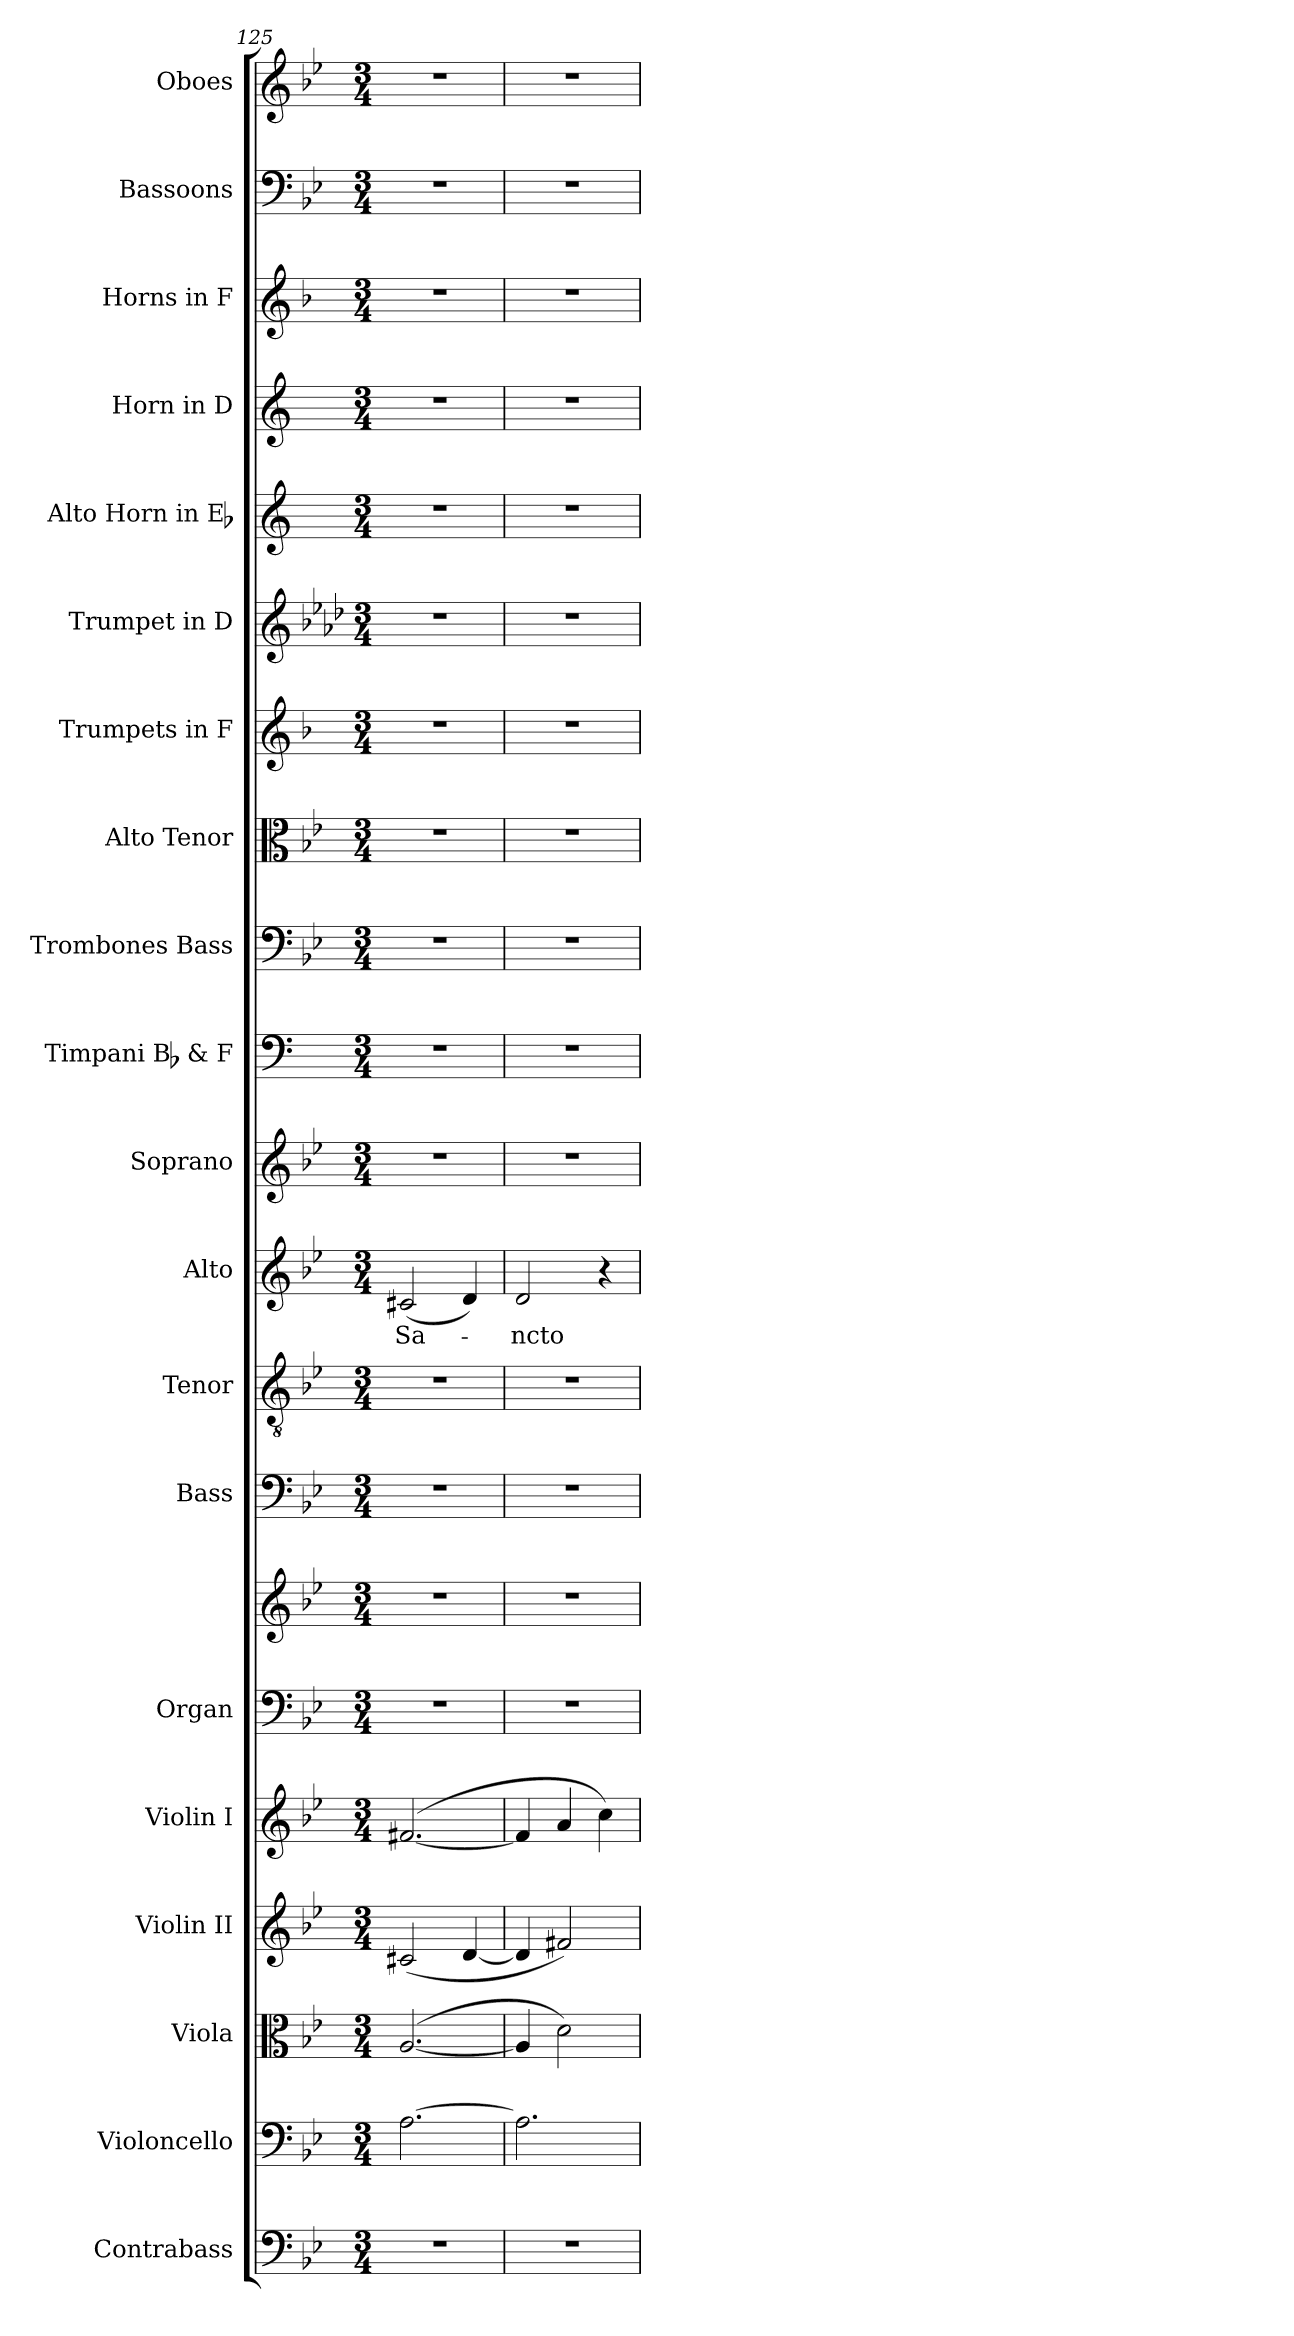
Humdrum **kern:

**kern	**kern	**kern	**kern	**kern	**kern	**kern	**kern	**kern	**kern	**text	**kern	**kern	**kern	**kern	**kern	**kern	**kern	**kern	**kern	**kern	**kern
*part20	*part19	*part18	*part17	*part16	*part15	*part15	*part14	*part13	*part12	*part12	*part11	*part10	*part9	*part8	*part7	*part6	*part5	*part4	*part3	*part2	*part1
*staff21	*staff20	*staff19	*staff18	*staff17	*staff16	*staff15	*staff14	*staff13	*staff12	*staff12	*staff11	*staff10	*staff9	*staff8	*staff7	*staff6	*staff5	*staff4	*staff3	*staff2	*staff1
*I"Contrabass	*I"Violoncello	*I"Viola	*I"Violin II	*I"Violin I	*I"Organ	*	*I"Bass	*I"Tenor	*I"Alto	*	*I"Soprano	*I"Timpani Bb & F	*I"Trombones  Bass	*I"Alto Tenor	*I"Trumpets in F	*I"Trumpet in D	*I"Alto Horn in Eb	*I"Horn in D	*I"Horns in F	*I"Bassoons	*I"Oboes
*I'Cb.	*I'Vc.	*I'Vla.	*I'Vln. II	*I'Vln. I	*I'Org.	*	*I'B.	*I'T.	*I'A.	*	*I'S.	*I'Timp.	*	*	*	*	*	*	*I'Hn.	*I'Bsn.	*I'Ob.
*clefF4	*clefF4	*clefC3	*clefG2	*clefG2	*clefF4	*clefG2	*clefF4	*clefGv2	*clefG2	*	*clefG2	*clefF4	*clefF4	*clefC3	*clefG2	*clefG2	*clefG2	*clefG2	*clefG2	*clefF4	*clefG2
*ITrd7c12	*	*	*	*	*	*	*	*ITrd7c12	*	*	*	*	*	*	*ITrd4c7	*ITrd-1c-2	*ITrd5c8	*ITrd6c10	*ITrd4c7	*	*
*k[b-e-]	*k[b-e-]	*k[b-e-]	*k[b-e-]	*k[b-e-]	*k[b-e-]	*k[b-e-]	*k[b-e-]	*k[b-e-]	*k[b-e-]	*	*k[b-e-]	*k[]	*k[b-e-]	*k[b-e-]	*k[b-e-]	*k[b-e-]	*k[f#c#g#d#]	*k[f#c#]	*k[b-e-]	*k[b-e-]	*k[b-e-]
*B-:	*B-:	*B-:	*B-:	*B-:	*B-:	*B-:	*B-:	*B-:	*B-:	*	*B-:	*C:	*B-:	*B-:	*B-:	*B-:	*E:	*D:	*B-:	*B-:	*B-:
*M3/4	*M3/4	*M3/4	*M3/4	*M3/4	*M3/4	*M3/4	*M3/4	*M3/4	*M3/4	*	*M3/4	*M3/4	*M3/4	*M3/4	*M3/4	*M3/4	*M3/4	*M3/4	*M3/4	*M3/4	*M3/4
=125	=125	=125	=125	=125	=125	=125	=125	=125	=125	=125	=125	=125	=125	=125	=125	=125	=125	=125	=125	=125	=125
!LO:N:vis=1	!	!	!	!	!LO:N:vis=1	!LO:N:vis=1	!LO:N:vis=1	!LO:N:vis=1	!	!	!	!	!	!	!	!	!	!	!	!	!
!	!	!	!	!	!	!	!	!	!	!LO:LY:b:color=#000000	!LO:N:vis=1	!LO:N:vis=1	!LO:N:vis=1	!LO:N:vis=1	!LO:N:vis=1	!LO:N:vis=1	!LO:N:vis=1	!LO:N:vis=1	!LO:N:vis=1	!LO:N:vis=1	!LO:N:vis=1
2.r	[2.Ai\	([2.Ai/	(2c#Xi/	([2.f#Xi/	2.r	2.r	2.r	2.r	(2c#Xi/	Sa-	2.r	2.r	2.r	2.r	2.r	2.r	2.r	2.r	2.r	2.r	2.r
.	.	.	[4di/	.	.	.	.	.	4di/)	.	.	.	.	.	.	.	.	.	.	.	.
=126	=126	=126	=126	=126	=126	=126	=126	=126	=126	=126	=126	=126	=126	=126	=126	=126	=126	=126	=126	=126	=126
!LO:N:vis=1	!	!	!	!	!LO:N:vis=1	!LO:N:vis=1	!LO:N:vis=1	!LO:N:vis=1	!	!	!	!	!	!	!	!	!	!	!	!	!
!	!	!	!	!	!	!	!	!	!	!LO:LY:b:color=#000000	!LO:N:vis=1	!LO:N:vis=1	!LO:N:vis=1	!LO:N:vis=1	!LO:N:vis=1	!LO:N:vis=1	!LO:N:vis=1	!LO:N:vis=1	!LO:N:vis=1	!LO:N:vis=1	!LO:N:vis=1
2.r	2.Ai\]	4Ai/]	4di/]	4f#i/]	2.r	2.r	2.r	2.r	2di/	-ncto	2.r	2.r	2.r	2.r	2.r	2.r	2.r	2.r	2.r	2.r	2.r
.	.	2di\)	2f#Xi/)	4ai/	.	.	.	.	.	.	.	.	.	.	.	.	.	.	.	.	.
.	.	.	.	4cci\)	.	.	.	.	4r	.	.	.	.	.	.	.	.	.	.	.	.
=	=	=	=	=	=	=	=	=	=	=	=	=	=	=	=	=	=	=	=	=	=
*-	*-	*-	*-	*-	*-	*-	*-	*-	*-	*-	*-	*-	*-	*-	*-	*-	*-	*-	*-	*-	*-
